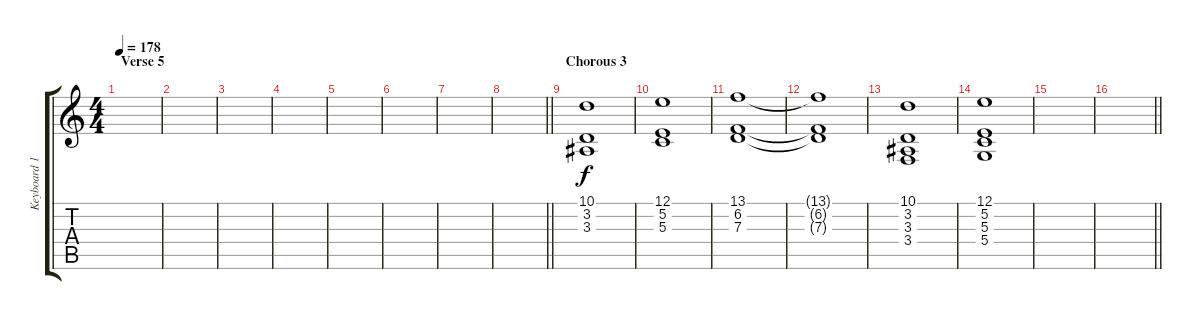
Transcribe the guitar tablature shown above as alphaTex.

\track ("Keyboard 1" "Keyboard 1") {instrument synthstrings2}
\staff {score tabs}
\tuning (E4 B3 G3 D3 A2 E2) {hide}
\ts (4 4)
\section ("" "Verse 5")
\tempo 178
\clef g2
\ks c
|
|
|
|
|
|
|
\barLineRight lightlight
|
\section ("" "Chorous 3")
(10.1 3.2 3.3).1 |
(12.1 5.2 5.3).1 |
(13.1 6.2 7.3).1 |
(13.1{t} 6.2{t} 7.3{t}).1 |
(10.1 3.2 3.3 3.4).1 |
(12.1 5.2 5.3 5.4).1 |
|
\barLineRight lightlight
